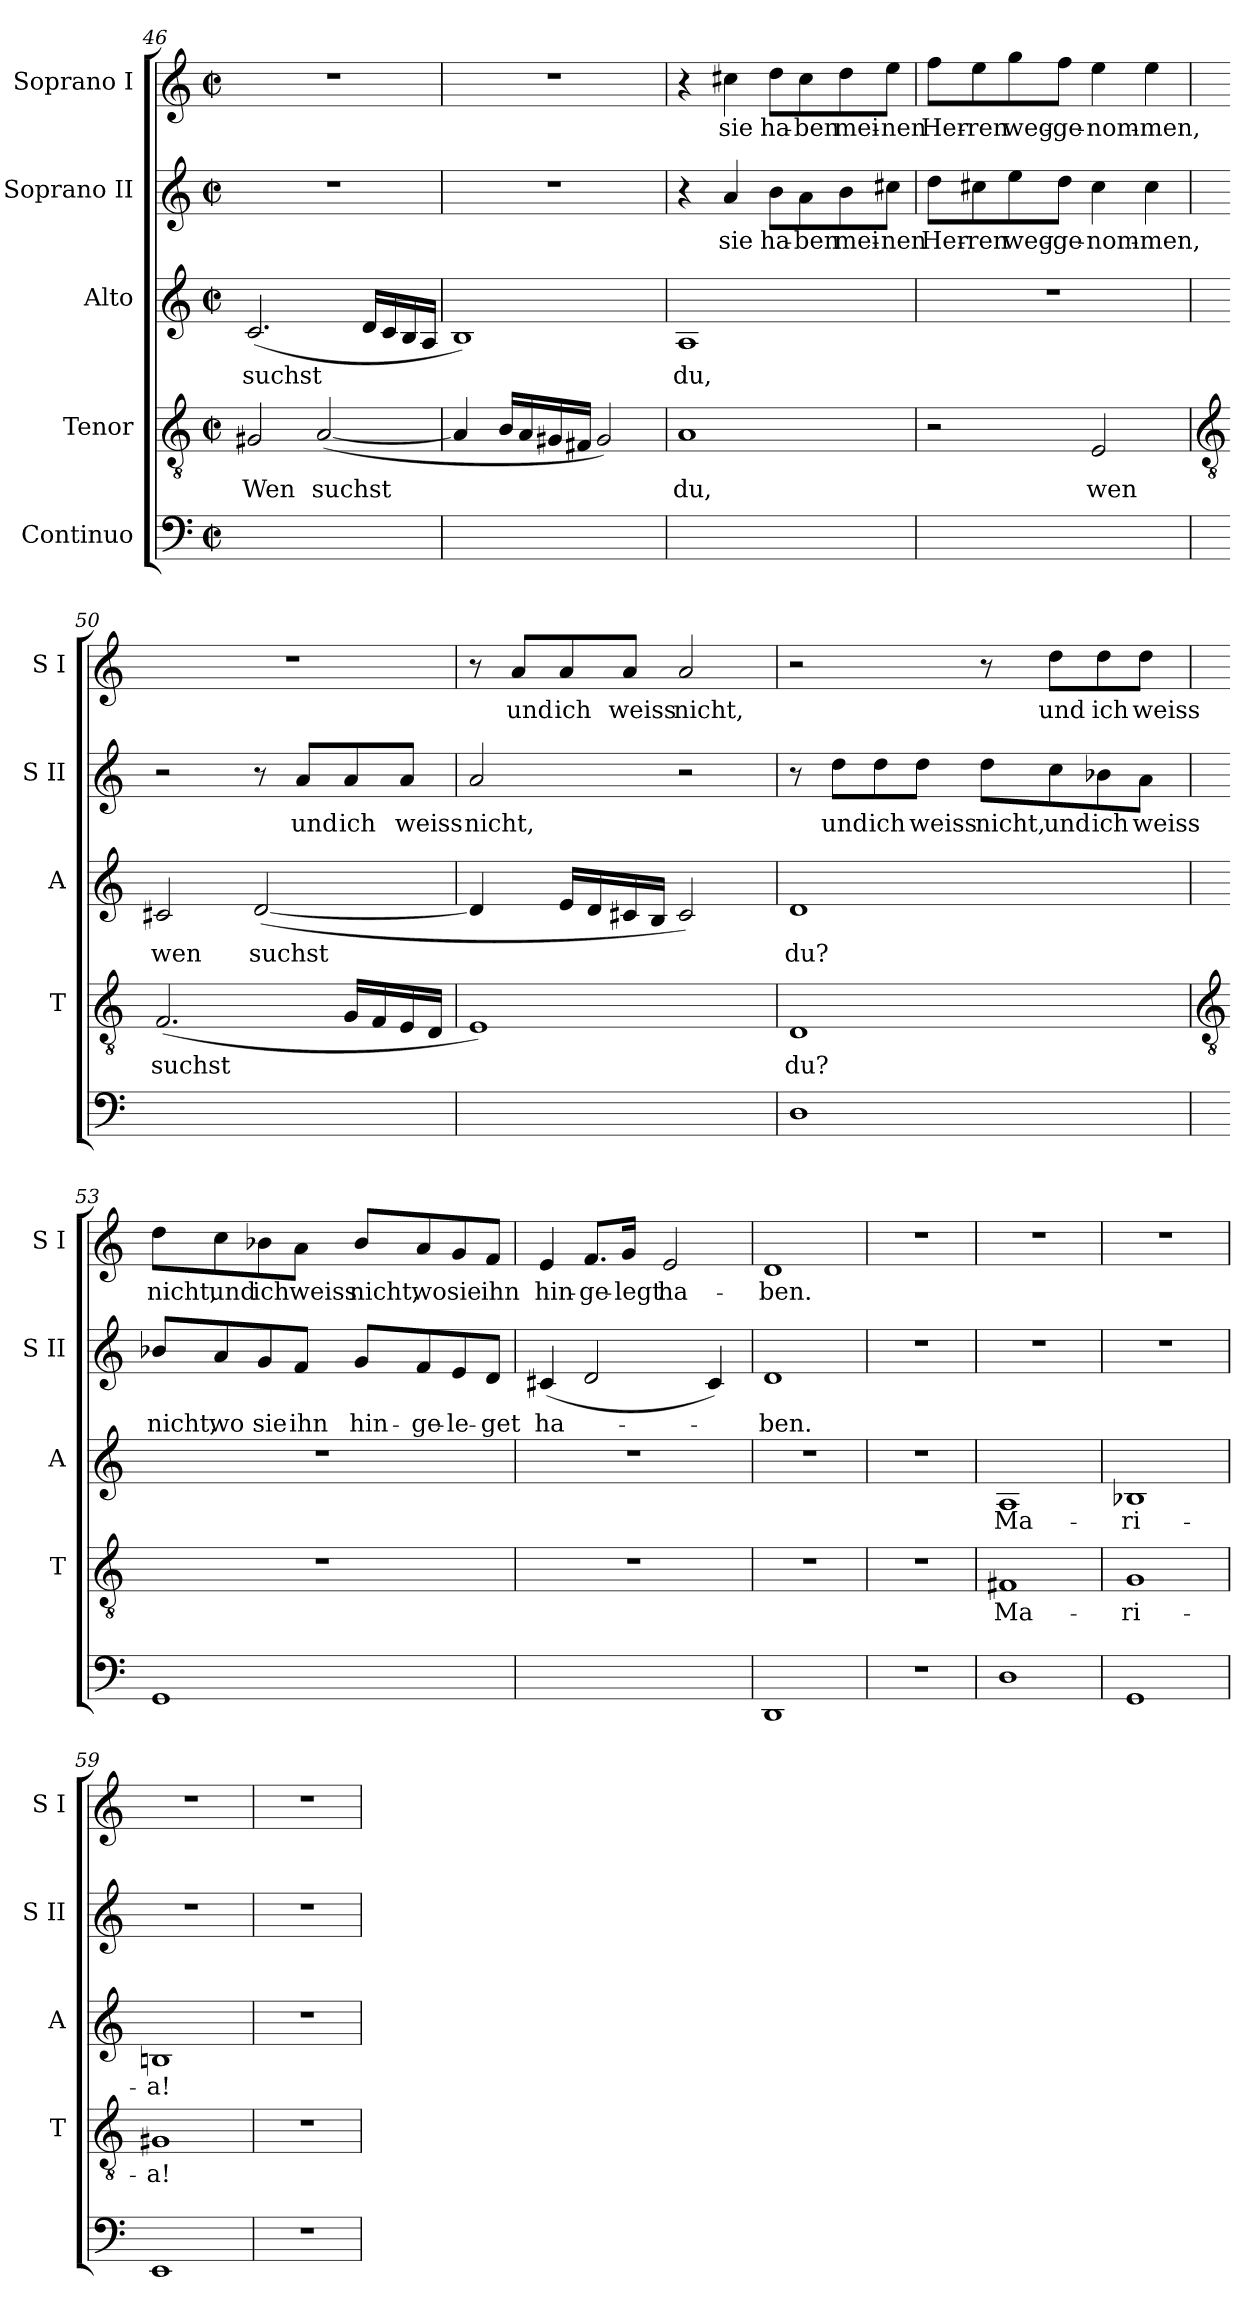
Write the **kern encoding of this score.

**kern	**text	**kern	**text	**kern	**text	**kern	**text	**kern	**text
*part5	*part5	*part4	*part4	*part3	*part3	*part2	*part2	*part1	*part1
*staff5	*staff5	*staff4	*staff4	*staff3	*staff3	*staff2	*staff2	*staff1	*staff1
*I"Continuo	*	*I"Tenor	*	*I"Alto	*	*I"Soprano II	*	*I"Soprano I	*
*	*	*I'T	*	*I'A	*	*I'S II	*	*I'S I	*
!!LO:LB:g=z
*clefF4	*	*clefGv2	*	*clefG2	*	*clefG2	*	*clefG2	*
*k[]	*	*k[]	*	*k[]	*	*k[]	*	*k[]	*
*C:	*	*C:	*	*C:	*	*C:	*	*C:	*
*M2/2	*	*M2/2	*	*M2/2	*	*M2/2	*	*M2/2	*
*met(c|)	*	*met(c|)	*	*met(c|)	*	*met(c|)	*	*met(c|)	*
=46	=46	=46	=46	=46	=46	=46	=46	=46	=46
!	!LO:LY:b	!	!LO:LY:b	!	!LO:LY:b	!	!	!	!
(>[2Eyy	3	2G#X	Wen	(<2.c	suchst	1r	.	1r	.
!	!LO:LY:b	!	!LO:LY:b	!	!	!	!	!	!
2Eyy_	4	(<[2A	suchst	.	.	.	.	.	.
.	.	.	.	16dLL	.	.	.	.	.
.	.	.	.	16c	.	.	.	.	.
.	.	.	.	16B	.	.	.	.	.
.	.	.	.	16AJJ	.	.	.	.	.
=47	=47	=47	=47	=47	=47	=47	=47	=47	=47
2Eyy_)	.	4A]	.	1B)	.	1r	.	1r	.
.	.	16BLL	.	.	.	.	.	.	.
.	.	16A	.	.	.	.	.	.	.
.	.	16G#X	.	.	.	.	.	.	.
.	.	16F#XJJ	.	.	.	.	.	.	.
!	!LO:LY:b	!	!	!	!	!	!	!	!
2Eyy]	3	2G#)	.	.	.	.	.	.	.
=48	=48	=48	=48	=48	=48	=48	=48	=48	=48
!	!LO:LY:b	!	!LO:LY:b	!	!LO:LY:b	!	!	!	!
(<[2AAyy	3	1A	du,	1A	du,	4r	.	4r	.
!	!	!	!	!	!	!	!LO:LY:b	!	!LO:LY:b
.	.	.	.	.	.	4a	sie	4cc#X	sie
!	!LO:LY:b	!	!	!	!	!	!LO:LY:b	!	!LO:LY:b
2AAyy_	4	.	.	.	.	8b\L	ha-	8dd\L	ha-
!	!	!	!	!	!	!	!LO:LY:b	!	!LO:LY:b
.	.	.	.	.	.	8a\	-ben	8cc#\	-ben
!	!	!	!	!	!	!	!LO:LY:b	!	!LO:LY:b
.	.	.	.	.	.	8b\	mei-	8dd\	mei-
!	!	!	!	!	!	!	!LO:LY:b	!	!LO:LY:b
.	.	.	.	.	.	8cc#X\J	-nen	8ee\J	-nen
=49	=49	=49	=49	=49	=49	=49	=49	=49	=49
!	!	!	!	!	!	!	!LO:LY:b	!	!LO:LY:b
2AAyy_)	.	2r	.	1r	.	8dd\L	Her-	8ff\L	Her-
!	!	!	!	!	!	!	!LO:LY:b	!	!LO:LY:b
.	.	.	.	.	.	8cc#X\	-ren	8ee\	-ren
!	!	!	!	!	!	!	!LO:LY:b	!	!LO:LY:b
.	.	.	.	.	.	8ee\	weg-	8gg\	weg-
!	!	!	!	!	!	!	!LO:LY:b	!	!LO:LY:b
.	.	.	.	.	.	8dd\J	-ge-	8ff\J	-ge-
!	!LO:LY:b	!	!LO:LY:b	!	!	!	!LO:LY:b	!	!LO:LY:b
2AAyy]	3	2E	wen	.	.	4cc#	-nom-	4ee	-nom-
!	!	!	!	!	!	!	!LO:LY:b	!	!LO:LY:b
.	.	.	.	.	.	4cc#	-men,	4ee	-men,
!!LO:LB:g=z
=50	=50	=50	=50	=50	=50	=50	=50	=50	=50
*	*	*clefGv2	*	*	*	*	*	*	*
!	!LO:LY:b	!	!LO:LY:b	!	!LO:LY:b	!	!	!	!
(<[2AAyy	3	(<2.F	suchst	2c#X	wen	2r	.	1r	.
!	!LO:LY:b	!	!	!	!LO:LY:b	!	!	!	!
2AAyy_	4	.	.	(<[2d	suchst	8r	.	.	.
!	!	!	!	!	!	!	!LO:LY:b	!	!
.	.	.	.	.	.	8a/L	und	.	.
!	!	!	!	!	!	!	!LO:LY:b	!	!
.	.	16GLL	.	.	.	8a/	ich	.	.
.	.	16F	.	.	.	.	.	.	.
!	!	!	!	!	!	!	!LO:LY:b	!	!
.	.	16E	.	.	.	8a/J	weiss	.	.
.	.	16DJJ	.	.	.	.	.	.	.
=51	=51	=51	=51	=51	=51	=51	=51	=51	=51
!	!	!	!	!	!	!	!LO:LY:b	!	!
2AAyy_)	.	1E)	.	4d]	.	2a	nicht,	8r	.
!	!	!	!	!	!	!	!	!	!LO:LY:b
.	.	.	.	.	.	.	.	8a/L	und
!	!	!	!	!	!	!	!	!	!LO:LY:b
.	.	.	.	16eLL	.	.	.	8a/	ich
.	.	.	.	16d	.	.	.	.	.
!	!	!	!	!	!	!	!	!	!LO:LY:b
.	.	.	.	16c#X	.	.	.	8a/J	weiss
.	.	.	.	16BJJ	.	.	.	.	.
!	!LO:LY:b	!	!	!	!	!	!	!	!LO:LY:b
2AAyy]	3	.	.	2c#)	.	2r	.	2a	nicht,
=52	=52	=52	=52	=52	=52	=52	=52	=52	=52
!	!	!	!LO:LY:b	!	!LO:LY:b	!	!	!	!
1D	.	1D	du?	1d	du?	8r	.	2r	.
!	!	!	!	!	!	!	!LO:LY:b	!	!
.	.	.	.	.	.	8dd\L	und	.	.
!	!	!	!	!	!	!	!LO:LY:b	!	!
.	.	.	.	.	.	8dd\	ich	.	.
!	!	!	!	!	!	!	!LO:LY:b	!	!
.	.	.	.	.	.	8dd\J	weiss	.	.
!	!	!	!	!	!	!	!LO:LY:b	!	!
.	.	.	.	.	.	8dd\L	nicht,	8r	.
!	!	!	!	!	!	!	!LO:LY:b	!	!LO:LY:b
.	.	.	.	.	.	8cc\	und	8dd\L	und
!	!	!	!	!	!	!	!LO:LY:b	!	!LO:LY:b
.	.	.	.	.	.	8b-X\	ich	8dd\	ich
!	!	!	!	!	!	!	!LO:LY:b	!	!LO:LY:b
.	.	.	.	.	.	8a\J	weiss	8dd\J	weiss
!!LO:LB:g=z
=53	=53	=53	=53	=53	=53	=53	=53	=53	=53
*	*	*clefGv2	*	*	*	*	*	*	*
!	!	!	!	!	!	!	!LO:LY:b	!	!LO:LY:b
1GG	.	1r	.	1r	.	8b-X/L	nicht,	8dd\L	nicht,
!	!	!	!	!	!	!	!LO:LY:b	!	!LO:LY:b
.	.	.	.	.	.	8a/	wo	8cc\	und
!	!	!	!	!	!	!	!LO:LY:b	!	!LO:LY:b
.	.	.	.	.	.	8g/	sie	8b-X\	ich
!	!	!	!	!	!	!	!LO:LY:b	!	!LO:LY:b
.	.	.	.	.	.	8f/J	ihn	8a\J	weiss
!	!	!	!	!	!	!	!LO:LY:b	!	!LO:LY:b
.	.	.	.	.	.	8g/L	hin-	8b-/L	nicht,
!	!	!	!	!	!	!	!LO:LY:b	!	!LO:LY:b
.	.	.	.	.	.	8f/	-ge-	8a/	wo
!	!	!	!	!	!	!	!LO:LY:b	!	!LO:LY:b
.	.	.	.	.	.	8e/	-le-	8g/	sie
!	!	!	!	!	!	!	!LO:LY:b	!	!LO:LY:b
.	.	.	.	.	.	8d/J	-get	8f/J	ihn
=54	=54	=54	=54	=54	=54	=54	=54	=54	=54
!	!LO:LY:b	!	!	!	!	!	!LO:LY:b	!	!LO:LY:b
[4AAyy	3	1r	.	1r	.	(<4c#X	ha-	4e	hin-
!	!LO:LY:b	!	!	!	!	!	!	!	!LO:LY:b
4AAyy_	4	.	.	.	.	2d	.	8.f/L	-ge-
!	!	!	!	!	!	!	!	!	!LO:LY:b
.	.	.	.	.	.	.	.	16g/Jk	-legt
!	!	!	!	!	!	!	!	!	!LO:LY:b
4AAyy_	.	.	.	.	.	.	.	2e	ha-
!	!LO:LY:b	!	!	!	!	!	!	!	!
4AAyy]	3	.	.	.	.	4c#)	.	.	.
=55	=55	=55	=55	=55	=55	=55	=55	=55	=55
!	!	!	!	!	!	!	!LO:LY:b	!	!LO:LY:b
1DD	.	1r	.	1r	.	1d	ben.	1d	-ben.
=56	=56	=56	=56	=56	=56	=56	=56	=56	=56
1r	.	1r	.	1r	.	1r	.	1r	.
=57	=57	=57	=57	=57	=57	=57	=57	=57	=57
!	!	!	!LO:LY:b	!	!LO:LY:b	!	!	!	!
1D	.	1F#X	Ma-	1A	Ma-	1r	.	1r	.
=58	=58	=58	=58	=58	=58	=58	=58	=58	=58
!	!	!	!LO:LY:b	!	!LO:LY:b	!	!	!	!
1GG	.	1G	-ri-	1B-X	-ri-	1r	.	1r	.
=59	=59	=59	=59	=59	=59	=59	=59	=59	=59
!	!	!	!LO:LY:b	!	!LO:LY:b	!	!	!	!
1EE	.	1G#X	-a!	1Bn	-a!	1r	.	1r	.
=60	=60	=60	=60	=60	=60	=60	=60	=60	=60
1r	.	1r	.	1r	.	1r	.	1r	.
=	=	=	=	=	=	=	=	=	=
*-	*-	*-	*-	*-	*-	*-	*-	*-	*-
